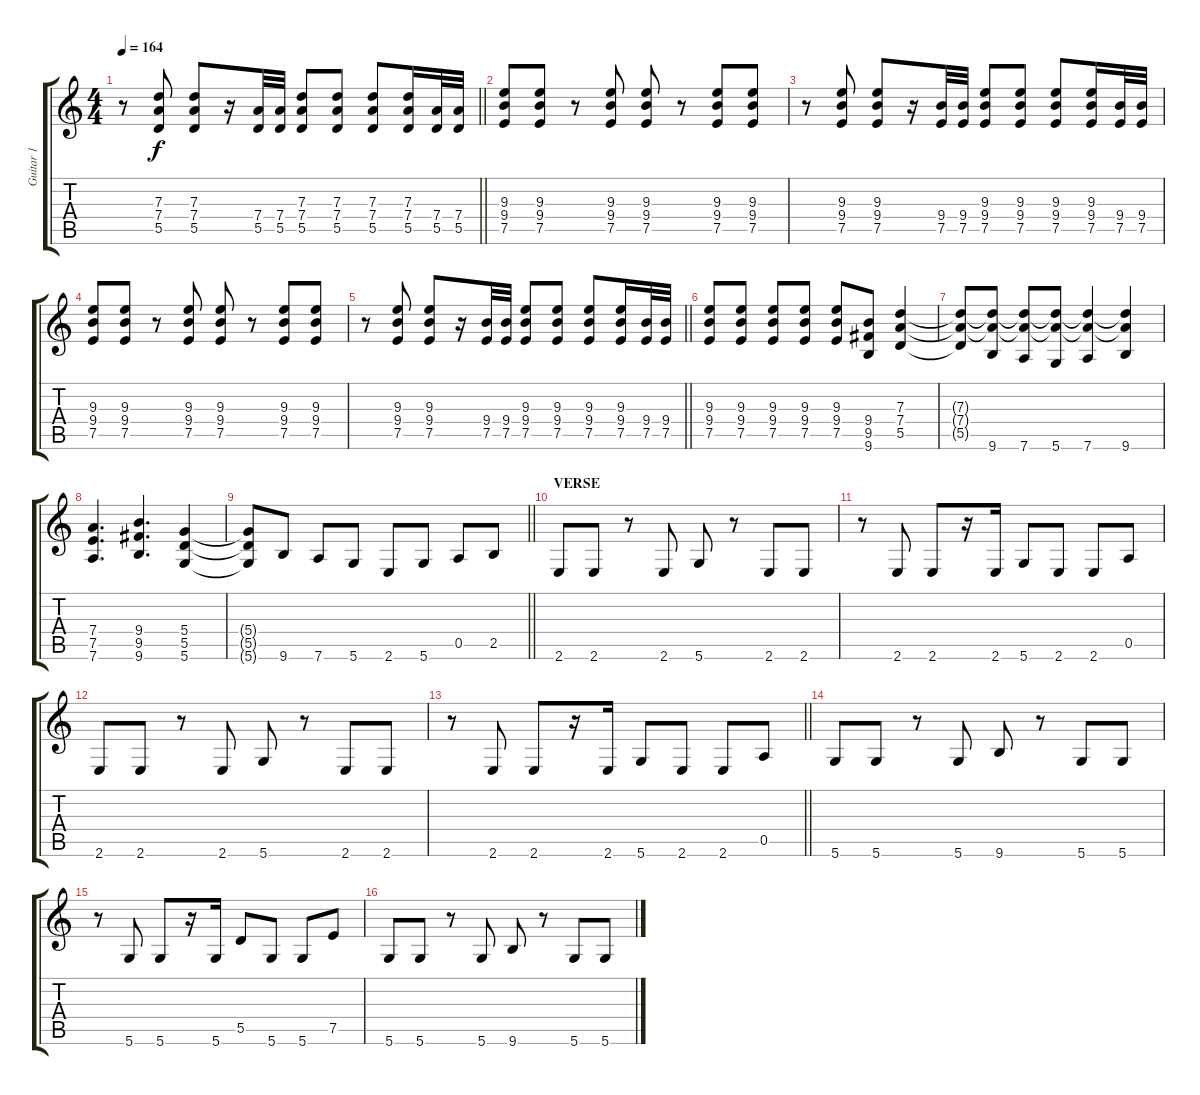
\track ("Guitar 1" "Guitar 1") {instrument distortionguitar}
\staff {score tabs}
\tuning (E4 B3 G3 D3 A2 D2) {hide}
\ts (4 4)
\tempo 164
\clef g2
\barLineRight lightlight
\ks c
r.8{dy f} (7.3 7.4 5.5).8 (7.3 7.4 5.5).8 r.16 (7.4 5.5).32 (7.4 5.5).32 (7.3 7.4 5.5).8 (7.3 7.4 5.5).8 (7.3 7.4 5.5).8 (7.3 7.4 5.5).16 (7.4 5.5).32 (7.4 5.5).32 |
(9.3 9.4 7.5).8 (9.3 9.4 7.5).8 r.8 (9.3 9.4 7.5).8 (9.3 9.4 7.5).8 r.8 (9.3 9.4 7.5).8 (9.3 9.4 7.5).8 |
r.8 (9.3 9.4 7.5).8 (9.3 9.4 7.5).8 r.16 (9.4 7.5).32 (9.4 7.5).32 (9.3 9.4 7.5).8 (9.3 9.4 7.5).8 (9.3 9.4 7.5).8 (9.3 9.4 7.5).16 (9.4 7.5).32 (9.4 7.5).32 |
(9.3 9.4 7.5).8 (9.3 9.4 7.5).8 r.8 (9.3 9.4 7.5).8 (9.3 9.4 7.5).8 r.8 (9.3 9.4 7.5).8 (9.3 9.4 7.5).8 |
\barLineRight lightlight
r.8 (9.3 9.4 7.5).8 (9.3 9.4 7.5).8 r.16 (9.4 7.5).32 (9.4 7.5).32 (9.3 9.4 7.5).8 (9.3 9.4 7.5).8 (9.3 9.4 7.5).8 (9.3 9.4 7.5).16 (9.4 7.5).32 (9.4 7.5).32 |
(9.3 9.4 7.5).8 (9.3 9.4 7.5).8 (9.3 9.4 7.5).8 (9.3 9.4 7.5).8 (9.3 9.4 7.5).8 (9.4 9.5 9.6).8 (7.3 7.4 5.5).4 |
(7.3{t} 7.4{t} 5.5{t}).8 (7.3{t} 7.4{t} 9.6).8 (7.3{t} 7.4{t} 7.6).8 (7.3{t} 7.4{t} 5.6).8 (7.3{t} 7.4{t} 7.6).4 (7.3{t} 7.4{t} 9.6).4 |
(7.4 7.5 7.6).4{d} (9.4 9.5 9.6).4{d} (5.4 5.5 5.6).4 |
\barLineRight lightlight
(5.4{t} 5.5{t} 5.6{t}).8 9.6.8 7.6.8 5.6.8 2.6.8 5.6.8 0.5.8 2.5.8 |
\section ("" "VERSE")
2.6.8 2.6.8 r.8 2.6.8 5.6.8 r.8 2.6.8 2.6.8 |
r.8 2.6.8 2.6.8 r.16 2.6.16 5.6.8 2.6.8 2.6.8 0.5.8 |
2.6.8 2.6.8 r.8 2.6.8 5.6.8 r.8 2.6.8 2.6.8 |
\barLineRight lightlight
r.8 2.6.8 2.6.8 r.16 2.6.16 5.6.8 2.6.8 2.6.8 0.5.8 |
5.6.8 5.6.8 r.8 5.6.8 9.6.8 r.8 5.6.8 5.6.8 |
r.8 5.6.8 5.6.8 r.16 5.6.16 5.5.8 5.6.8 5.6.8 7.5.8 |
5.6.8 5.6.8 r.8 5.6.8 9.6.8 r.8 5.6.8 5.6.8
